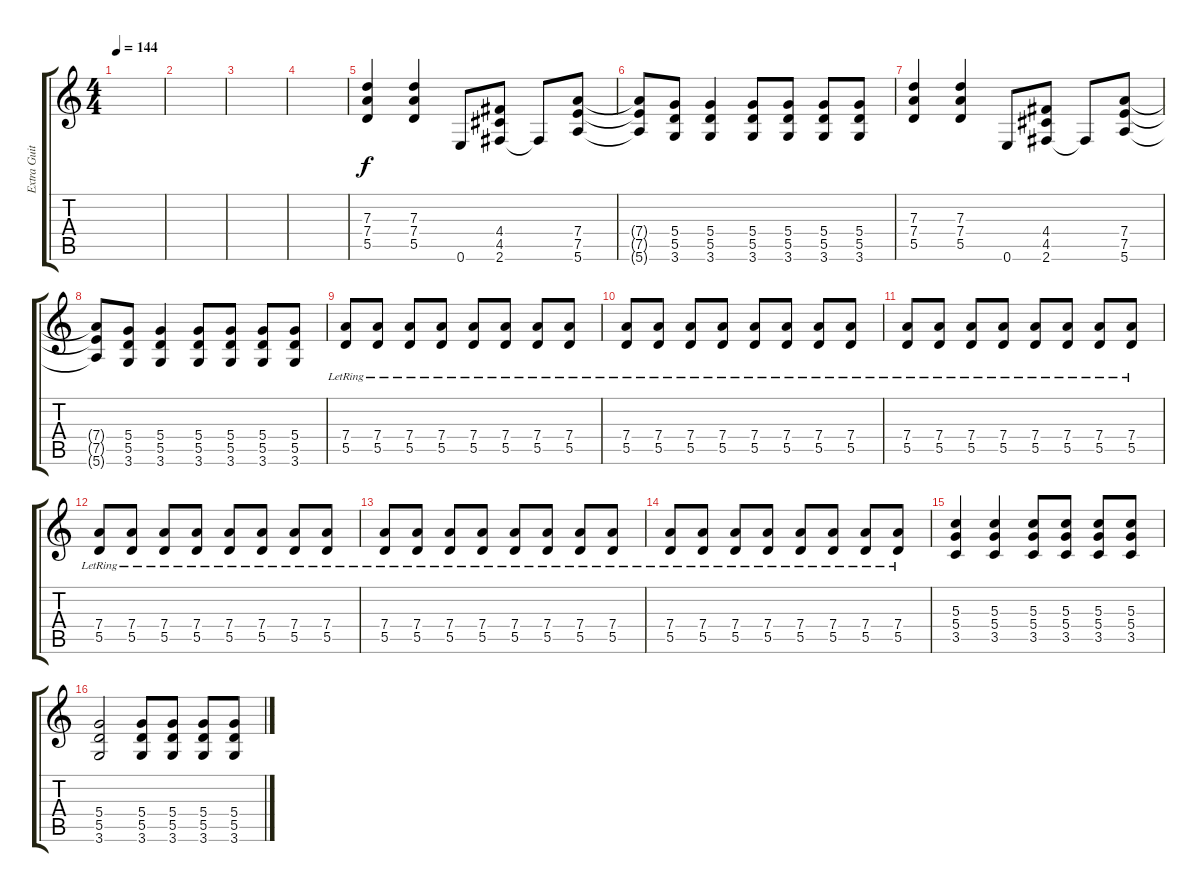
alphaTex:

\track ("Extra Guitar" "Extra Guit") {instrument distortionguitar}
\staff {score tabs}
\tuning (E4 B3 G3 D3 A2 E2) {hide}
\ts (4 4)
\tempo 144
\clef g2
\ks c
|
|
|
|
(7.3 7.4 5.5).4 (7.3 7.4 5.5).4 0.6.8 (4.4 4.5 2.6).8 2.6{t}.8 (7.4 7.5 5.6).8 |
(7.4{t} 7.5{t} 5.6{t}).8 (5.4 5.5 3.6).8 (5.4 5.5 3.6).4 (5.4 5.5 3.6).8 (5.4 5.5 3.6).8 (5.4 5.5 3.6).8 (5.4 5.5 3.6).8 |
(7.3 7.4 5.5).4 (7.3 7.4 5.5).4 0.6.8 (4.4 4.5 2.6).8 2.6{t}.8 (7.4 7.5 5.6).8 |
(7.4{t} 7.5{t} 5.6{t}).8 (5.4 5.5 3.6).8 (5.4 5.5 3.6).4 (5.4 5.5 3.6).8 (5.4 5.5 3.6).8 (5.4 5.5 3.6).8 (5.4 5.5 3.6).8 |
(7.4{lr} 5.5{lr}).8 (7.4{lr} 5.5{lr}).8 (7.4{lr} 5.5{lr}).8 (7.4{lr} 5.5{lr}).8 (7.4{lr} 5.5{lr}).8 (7.4{lr} 5.5{lr}).8 (7.4{lr} 5.5{lr}).8 (7.4{lr} 5.5{lr}).8 |
(7.4{lr} 5.5{lr}).8 (7.4{lr} 5.5{lr}).8 (7.4{lr} 5.5{lr}).8 (7.4{lr} 5.5{lr}).8 (7.4{lr} 5.5{lr}).8 (7.4{lr} 5.5{lr}).8 (7.4{lr} 5.5{lr}).8 (7.4{lr} 5.5{lr}).8 |
(7.4{lr} 5.5{lr}).8 (7.4{lr} 5.5{lr}).8 (7.4{lr} 5.5{lr}).8 (7.4{lr} 5.5{lr}).8 (7.4{lr} 5.5{lr}).8 (7.4{lr} 5.5{lr}).8 (7.4{lr} 5.5{lr}).8 (7.4{lr} 5.5{lr}).8 |
(7.4{lr} 5.5{lr}).8 (7.4{lr} 5.5{lr}).8 (7.4{lr} 5.5{lr}).8 (7.4{lr} 5.5{lr}).8 (7.4{lr} 5.5{lr}).8 (7.4{lr} 5.5{lr}).8 (7.4{lr} 5.5{lr}).8 (7.4{lr} 5.5{lr}).8 |
(7.4{lr} 5.5{lr}).8 (7.4{lr} 5.5{lr}).8 (7.4{lr} 5.5{lr}).8 (7.4{lr} 5.5{lr}).8 (7.4{lr} 5.5{lr}).8 (7.4{lr} 5.5{lr}).8 (7.4{lr} 5.5{lr}).8 (7.4{lr} 5.5{lr}).8 |
(7.4{lr} 5.5{lr}).8 (7.4{lr} 5.5{lr}).8 (7.4{lr} 5.5{lr}).8 (7.4{lr} 5.5{lr}).8 (7.4{lr} 5.5{lr}).8 (7.4{lr} 5.5{lr}).8 (7.4{lr} 5.5{lr}).8 (7.4{lr} 5.5{lr}).8 |
(5.3 5.4 3.5).4 (5.3 5.4 3.5).4 (5.3 5.4 3.5).8 (5.3 5.4 3.5).8 (5.3 5.4 3.5).8 (5.3 5.4 3.5).8 |
(5.4 5.5 3.6).2 (5.4 5.5 3.6).8 (5.4 5.5 3.6).8 (5.4 5.5 3.6).8 (5.4 5.5 3.6).8
